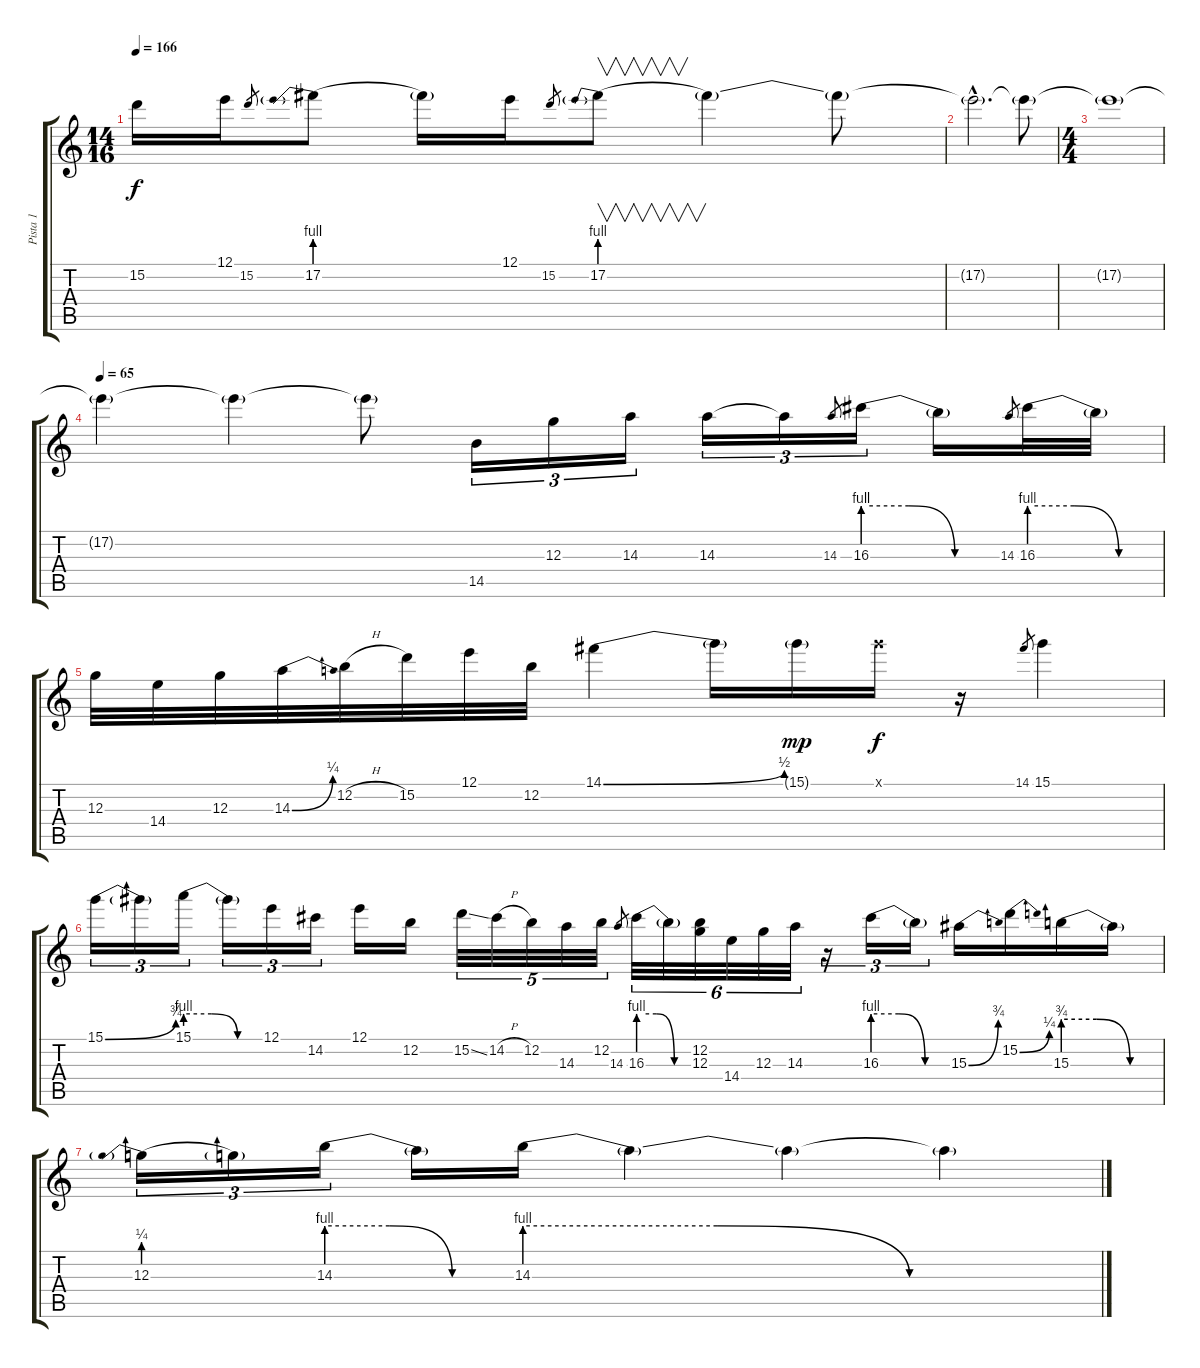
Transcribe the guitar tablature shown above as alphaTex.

\track ("Pista 1" "Pista 1") {instrument distortionguitar}
\staff {score tabs}
\tuning (E4 B3 G3 D3 A2 E2) {hide}
\ts (14 16)
\tempo 166
\clef g2
\ks c
15.2.16{dy f} 12.1.16 15.2.8{gr} 17.2{be (prebend 0 4 60 4)}.8 17.2{t}.16 12.1.16 15.2.8{gr} 17.2{be (prebend 0 4 60 4)}.8{v} 17.2{t}.4 17.2{t}.8 |
17.2{hac t}.2{d} 17.2{t}.8 |
\ts (4 4)
17.2{t}.1 |
\tempo 65
17.2{t}.4 17.2{t}.4 17.2{t}.8 14.5.16{tu (3 2)} 12.3.16{tu (3 2)} 14.3.16{tu (3 2)} 14.3.16{tu (3 2)} 14.3{t}.16{tu (3 2)} 14.3.8{gr} 16.3{be (custom 0 4 20 4 40 0 60 0)}.16{tu (3 2)} 16.3{t}.16 14.3.8{gr} 16.3{be (custom 0 4 20 4 40 0 60 0)}.32 16.3{t}.32 |
12.3.32 14.4.32 12.3.32 14.3{be (bend 0 0 60 1)}.32 12.2{h}.32 15.2.32 12.1.32 12.2.32 14.1{be (bend 0 0 60 2)}.4 14.1{t}.16 15.1{g}.16{dy mp} 15.1{x}.16{dy f} r.16 14.1.8{gr} 15.1.4 |
15.1{be (bend 0 0 60 3)}.16{tu (3 2)} 15.1{t}.16{tu (3 2)} 15.1{be (custom 0 4 20 4 40 0 60 0)}.16{tu (3 2)} 15.1{t}.16{tu (3 2)} 12.1.16{tu (3 2)} 14.2.16{tu (3 2)} 12.1.16 12.2.16 15.2{ss}.32{tu (5 4)} 14.2{h}.32{tu (5 4)} 12.2.32{tu (5 4)} 14.3.32{tu (5 4)} 12.2.32{tu (5 4)} 14.3.8{gr} 16.3{be (custom 0 4 20 4 40 0 60 0)}.32{tu (6 4)} 16.3{t}.32{tu (6 4)} (12.2 12.3).32{tu (6 4)} 14.4.32{tu (6 4)} 12.3.32{tu (6 4)} 14.3.32{tu (6 4)} r.16{tu (3 2)} 16.3{be (custom 0 4 20 4 40 0 60 0)}.16{tu (3 2)} 16.3{t}.16{tu (3 2)} 15.3{be (bend 0 0 60 3)}.16 15.2{be (bend 0 0 60 1)}.16 15.3{be (custom 0 3 20 3 40 0 60 0)}.16 15.3{t}.16 |
12.3{be (prebend 0 1 60 1)}.16{tu (3 2)} 12.3{t}.16{tu (3 2)} 14.3{be (custom 0 4 20 4 40 0 60 0)}.16{tu (3 2)} 14.3{t}.16 14.3{be (custom 0 4 20 4 40 0 60 0)}.16 14.3{t}.4 14.3{t}.4 14.3{t}.4
